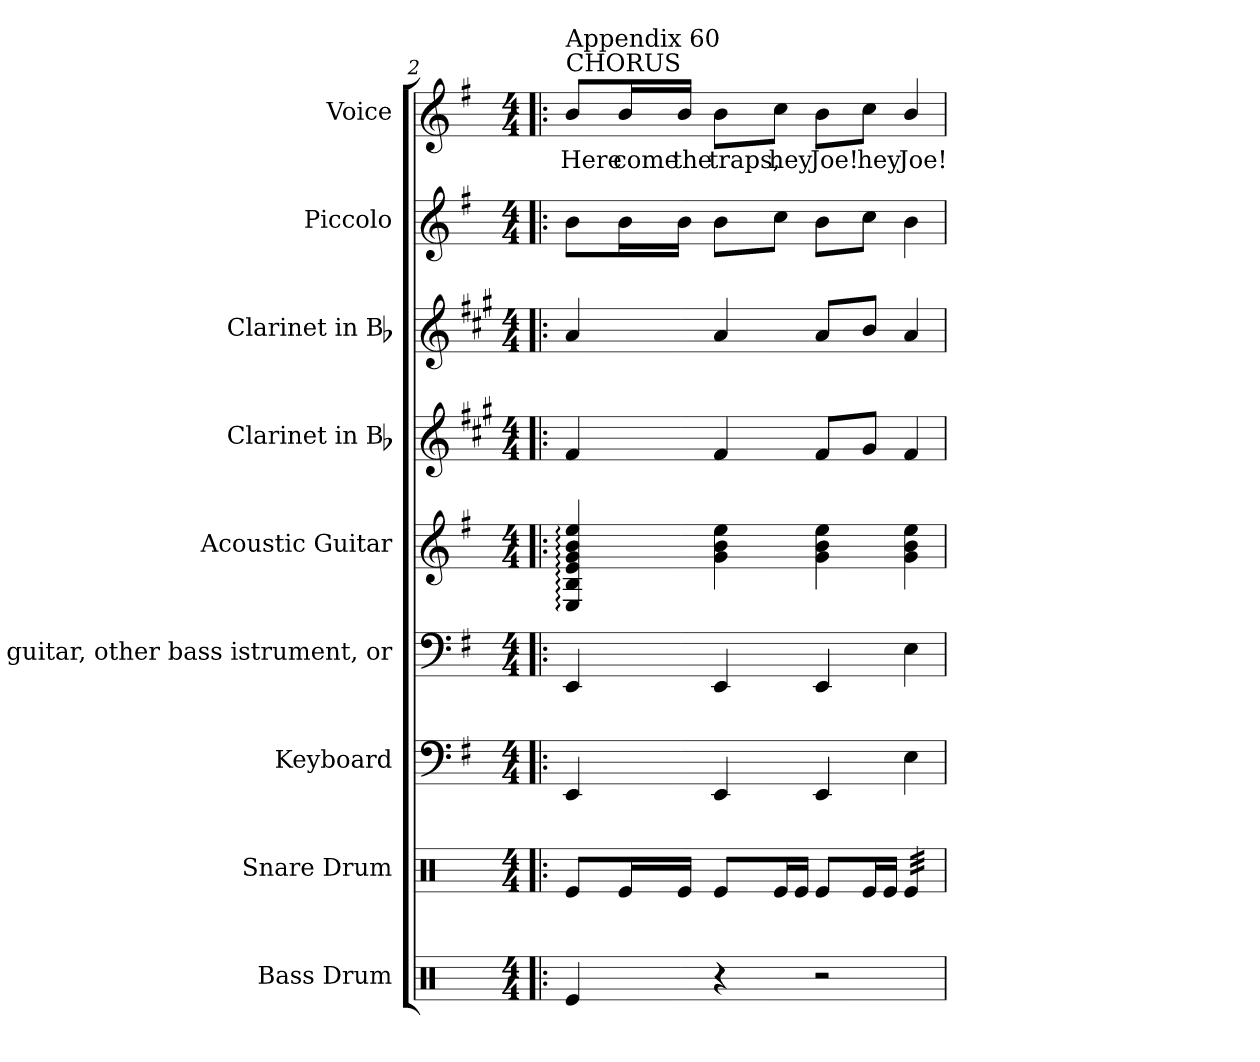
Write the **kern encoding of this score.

**kern	**kern	**kern	**kern	**kern	**kern	**kern	**kern	**kern	**text
*part9	*part8	*part7	*part6	*part5	*part4	*part3	*part2	*part1	*part1
*staff9	*staff8	*staff7	*staff6	*staff5	*staff4	*staff3	*staff2	*staff1	*staff1
*I"Bass Drum	*I"Snare Drum	*I"Keyboard	*I"Bass guitar, other bass istrument,   or	*I"Acoustic Guitar	*I"Clarinet in Bb	*I"Clarinet in Bb	*I"Piccolo	*I"Voice	*
*I'B. D.	*I'S. D.	*I'Kbd.	*I'Bass	*I'A. Gtr.	*I'Cl.	*I'Cl.	*I'Picc.	*I'Voice	*
*clefX	*clefX	*clefF4	*clefF4	*clefG2	*clefG2	*clefG2	*clefG2	*clefG2	*
*	*	*	*ITrd7c12	*ITrd7c12	*ITrd1c2	*ITrd1c2	*ITrd-7c-12	*	*
*k[]	*k[]	*k[f#]	*k[f#]	*k[f#]	*k[f#]	*k[f#]	*k[f#]	*k[f#]	*
*C:	*C:	*G:	*G:	*G:	*G:	*G:	*G:	*G:	*
*M4/4	*M4/4	*M4/4	*M4/4	*M4/4	*M4/4	*M4/4	*M4/4	*M4/4	*
=2!|:	=2!|:	=2!|:	=2!|:	=2!|:	=2!|:	=2!|:	=2!|:	=2!|:	=2!|:
!	!	!	!	!	!	!	!	!LO:TX:a:t=CHORUS	!
!	!	!	!	!	!	!	!	!LO:TX:a:t=Appendix 60	!
!	!	!	!	!	!	!	!	!	!LO:LY:b:color=#000000
4Rei/	8Rei/L	4EEi/	4EEEi/	4EEi/: 4BBi: 4Ei: 4Gi: 4Bi: 4ei:	4ei/	4gi/	8bbi\L	8bi/L	Here
!	!	!	!	!	!	!	!	!	!LO:LY:b:color=#000000
.	16Rei/L	.	.	.	.	.	16bbi\L	16bi/L	come
!	!	!	!	!	!	!	!	!	!LO:LY:b:color=#000000
.	16Rei/JJ	.	.	.	.	.	16bbi\JJ	16bi/JJ	the
!	!	!	!	!	!	!	!	!	!LO:LY:b:color=#000000
4r	8Rei/L	4EEi/	4EEEi/	4Gi\ 4Bi 4ei	4ei/	4gi/	8bbi\L	8bi\L	traps,
!	!	!	!	!	!	!	!	!	!LO:LY:b:color=#000000
.	16Rei/L	.	.	.	.	.	8ccci\J	8cci\J	hey
.	16Rei/JJ	.	.	.	.	.	.	.	.
!	!	!	!	!	!	!	!	!	!LO:LY:b:color=#000000
2r	8Rei/L	4EEi/	4EEEi/	4Gi\ 4Bi 4ei	8ei/L	8gi/L	8bbi\L	8bi\L	Joe!
!	!	!	!	!	!	!	!	!	!LO:LY:b:color=#000000
.	16Rei/L	.	.	.	8f#i/J	8ai/J	8ccci\J	8cci\J	hey
.	16Rei/JJ	.	.	.	.	.	.	.	.
!	!	!	!	!	!	!	!	!	!LO:LY:b:color=#000000
*	*tremolo	*	*	*	*	*	*	*	*
.	32Rei/LLL	4Ei\	4EEi\	4Gi\ 4Bi 4ei	4ei/	4gi/	4bbi\	4bi/	Joe!
.	32Rei/	.	.	.	.	.	.	.	.
.	32Rei/	.	.	.	.	.	.	.	.
.	32Rei/	.	.	.	.	.	.	.	.
.	32Rei/	.	.	.	.	.	.	.	.
.	32Rei/	.	.	.	.	.	.	.	.
.	32Rei/	.	.	.	.	.	.	.	.
.	32Rei/JJJ	.	.	.	.	.	.	.	.
*	*Xtremolo	*	*	*	*	*	*	*	*
=	=	=	=	=	=	=	=	=	=
*-	*-	*-	*-	*-	*-	*-	*-	*-	*-
